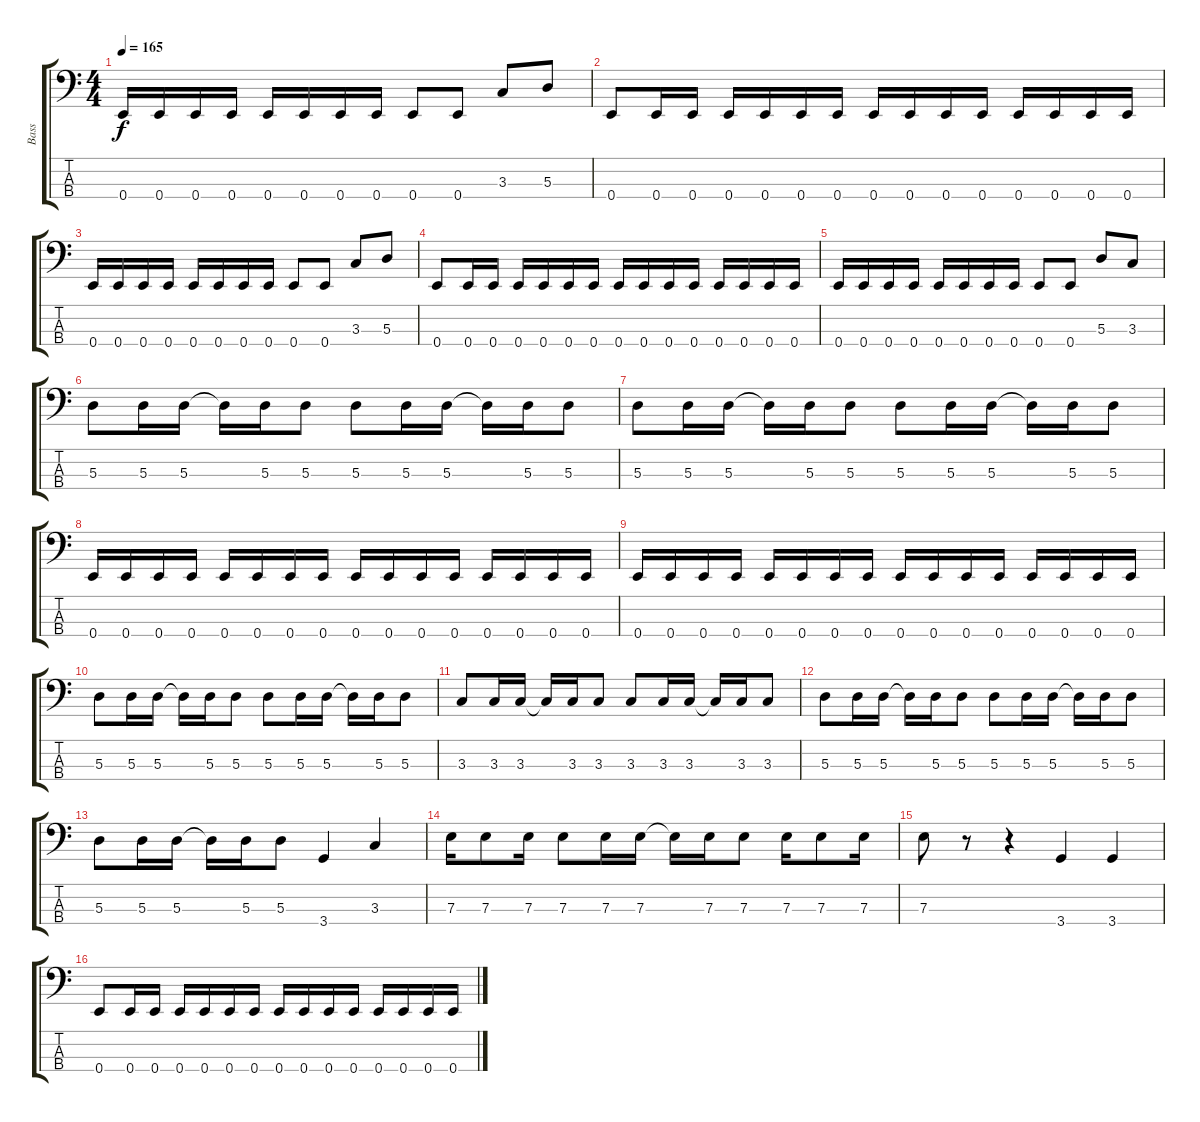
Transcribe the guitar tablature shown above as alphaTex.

\track ("Bass" "Bass") {instrument electricbasspick}
\staff {score tabs}
\tuning (G2 D2 A1 E1) {hide}
\ts (4 4)
\tempo 165
\clef f4
\ks c
0.4.16{dy f} 0.4.16 0.4.16 0.4.16 0.4.16 0.4.16 0.4.16 0.4.16 0.4.8 0.4.8 3.3.8 5.3.8 |
0.4.8 0.4.16 0.4.16 0.4.16 0.4.16 0.4.16 0.4.16 0.4.16 0.4.16 0.4.16 0.4.16 0.4.16 0.4.16 0.4.16 0.4.16 |
0.4.16 0.4.16 0.4.16 0.4.16 0.4.16 0.4.16 0.4.16 0.4.16 0.4.8 0.4.8 3.3.8 5.3.8 |
0.4.8 0.4.16 0.4.16 0.4.16 0.4.16 0.4.16 0.4.16 0.4.16 0.4.16 0.4.16 0.4.16 0.4.16 0.4.16 0.4.16 0.4.16 |
0.4.16 0.4.16 0.4.16 0.4.16 0.4.16 0.4.16 0.4.16 0.4.16 0.4.8 0.4.8 5.3.8 3.3.8 |
5.3.8 5.3.16 5.3.16 5.3{t}.16 5.3.16 5.3.8 5.3.8 5.3.16 5.3.16 5.3{t}.16 5.3.16 5.3.8 |
5.3.8 5.3.16 5.3.16 5.3{t}.16 5.3.16 5.3.8 5.3.8 5.3.16 5.3.16 5.3{t}.16 5.3.16 5.3.8 |
0.4.16 0.4.16 0.4.16 0.4.16 0.4.16 0.4.16 0.4.16 0.4.16 0.4.16 0.4.16 0.4.16 0.4.16 0.4.16 0.4.16 0.4.16 0.4.16 |
0.4.16 0.4.16 0.4.16 0.4.16 0.4.16 0.4.16 0.4.16 0.4.16 0.4.16 0.4.16 0.4.16 0.4.16 0.4.16 0.4.16 0.4.16 0.4.16 |
5.3.8 5.3.16 5.3.16 5.3{t}.16 5.3.16 5.3.8 5.3.8 5.3.16 5.3.16 5.3{t}.16 5.3.16 5.3.8 |
3.3.8 3.3.16 3.3.16 3.3{t}.16 3.3.16 3.3.8 3.3.8 3.3.16 3.3.16 3.3{t}.16 3.3.16 3.3.8 |
5.3.8 5.3.16 5.3.16 5.3{t}.16 5.3.16 5.3.8 5.3.8 5.3.16 5.3.16 5.3{t}.16 5.3.16 5.3.8 |
5.3.8 5.3.16 5.3.16 5.3{t}.16 5.3.16 5.3.8 3.4.4 3.3.4 |
7.3.16 7.3.8 7.3.16 7.3.8 7.3.16 7.3.16 7.3{t}.16 7.3.16 7.3.8 7.3.16 7.3.8 7.3.16 |
7.3.8 r.8 r.4 3.4.4 3.4.4 |
0.4.8 0.4.16 0.4.16 0.4.16 0.4.16 0.4.16 0.4.16 0.4.16 0.4.16 0.4.16 0.4.16 0.4.16 0.4.16 0.4.16 0.4.16
